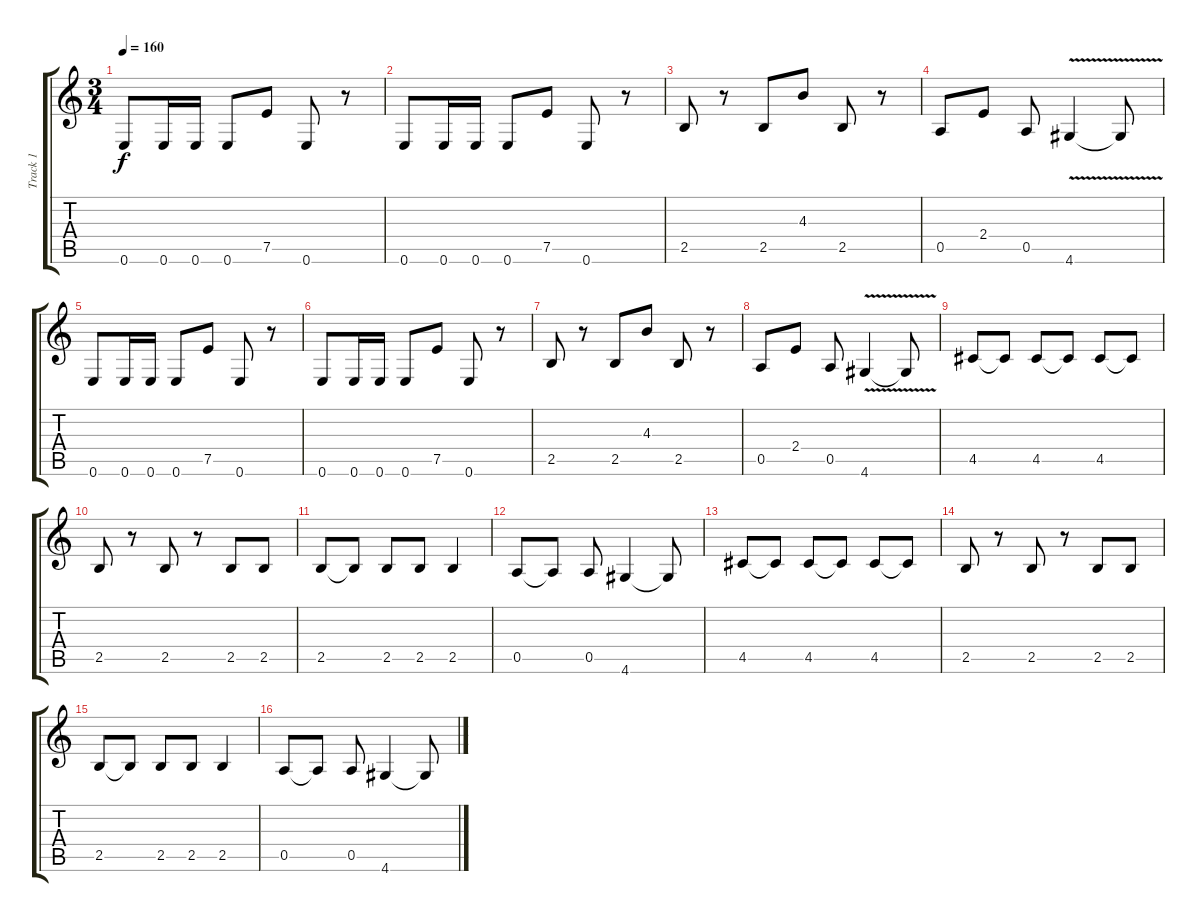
\track ("Track 1" "Track 1") {instrument electricguitarmuted}
\staff {score tabs}
\tuning (E4 B3 G3 D3 A2 E2) {hide}
\ts (3 4)
\tempo 160
\clef g2
\ks c
0.6.8{dy f} 0.6.16 0.6.16 0.6.8 7.5.8 0.6.8 r.8 |
0.6.8 0.6.16 0.6.16 0.6.8 7.5.8 0.6.8 r.8 |
2.5.8 r.8 2.5.8 4.3.8 2.5.8 r.8 |
0.5.8 2.4.8 0.5.8 4.6{v}.4 4.6{t}.8 |
0.6.8 0.6.16 0.6.16 0.6.8 7.5.8 0.6.8 r.8 |
0.6.8 0.6.16 0.6.16 0.6.8 7.5.8 0.6.8 r.8 |
2.5.8 r.8 2.5.8 4.3.8 2.5.8 r.8 |
0.5.8 2.4.8 0.5.8 4.6{v}.4 4.6{t}.8 |
4.5.8 4.5{t}.8 4.5.8 4.5{t}.8 4.5.8 4.5{t}.8 |
2.5.8 r.8 2.5.8 r.8 2.5.8 2.5.8 |
2.5.8 2.5{t}.8 2.5.8 2.5.8 2.5.4 |
0.5.8 0.5{t}.8 0.5.8 4.6.4 4.6{t}.8 |
4.5.8 4.5{t}.8 4.5.8 4.5{t}.8 4.5.8 4.5{t}.8 |
2.5.8 r.8 2.5.8 r.8 2.5.8 2.5.8 |
2.5.8 2.5{t}.8 2.5.8 2.5.8 2.5.4 |
0.5.8 0.5{t}.8 0.5.8 4.6.4 4.6{t}.8
